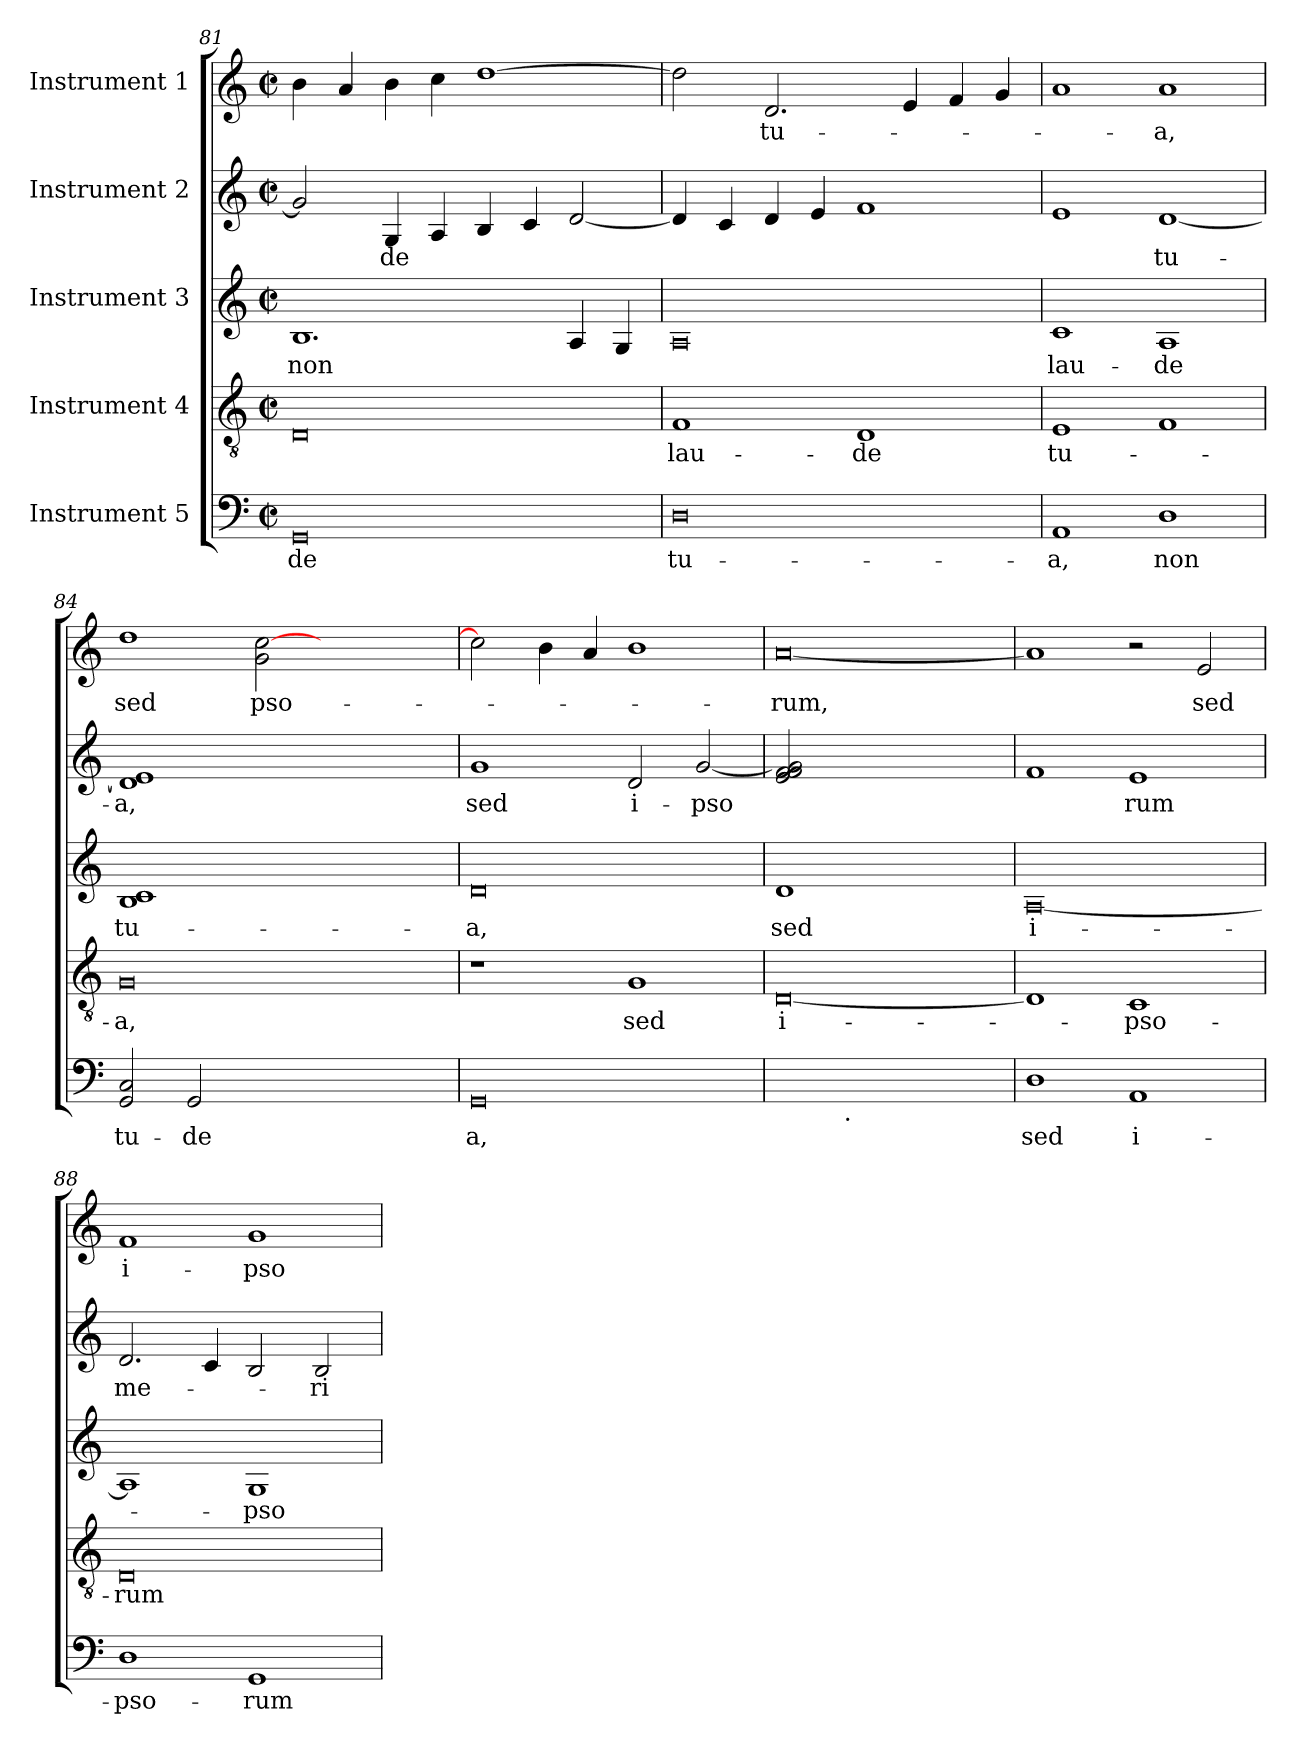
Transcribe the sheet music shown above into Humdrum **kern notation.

**kern	**text	**kern	**text	**kern	**text	**kern	**text	**kern	**text
*part5	*part5	*part4	*part4	*part3	*part3	*part2	*part2	*part1	*part1
*staff5	*staff5	*staff4	*staff4	*staff3	*staff3	*staff2	*staff2	*staff1	*staff1
*I"Instrument 5	*	*I"Instrument 4	*	*I"Instrument 3	*	*I"Instrument 2	*	*I"Instrument 1	*
*clefF4	*	*clefGv2	*	*clefG2	*	*clefG2	*	*clefG2	*
*k[]	*	*k[]	*	*k[]	*	*k[]	*	*k[]	*
*M2/2	*	*M2/2	*	*M2/2	*	*M2/2	*	*M2/2	*
*met(c|)	*	*met(c|)	*	*met(c|)	*	*met(c|)	*	*met(c|)	*
=81	=81	=81	=81	=81	=81	=81	=81	=81	=81
!	!LO:LY:b	!	!	!	!LO:LY:b	!	!	!	!
0GG	-de	0D	.	1.B	non	2g/]	.	4b\	.
.	.	.	.	.	.	.	.	4a/	.
!	!	!	!	!	!	!	!LO:LY:b	!	!
.	.	.	.	.	.	4G/	-de	4b\	.
.	.	.	.	.	.	4A/	.	4cc\	.
.	.	.	.	.	.	4B/	.	[>1dd	.
.	.	.	.	.	.	4c/	.	.	.
.	.	.	.	4A/	.	[<2d/	.	.	.
.	.	.	.	4G/	.	.	.	.	.
=82	=82	=82	=82	=82	=82	=82	=82	=82	=82
!	!LO:LY:b	!	!LO:LY:b	!	!	!	!	!	!
0D	tu-	1F	lau-	0A	.	4d/]	.	2dd\]	.
.	.	.	.	.	.	4c/	.	.	.
!	!	!	!	!	!	!	!	!	!LO:LY:b
.	.	.	.	.	.	4d/	.	2.d/	tu-
.	.	.	.	.	.	4e/	.	.	.
!	!	!	!LO:LY:b	!	!	!	!	!	!
.	.	1D	-de	.	.	1f	.	.	.
.	.	.	.	.	.	.	.	4e/	.
.	.	.	.	.	.	.	.	4f/	.
.	.	.	.	.	.	.	.	4g/	.
=83	=83	=83	=83	=83	=83	=83	=83	=83	=83
!	!LO:LY:b	!	!LO:LY:b	!	!LO:LY:b	!	!	!	!
1AA	-a,	1E	tu-	1c	lau-	1e	.	1a	.
!	!LO:LY:b	!	!	!	!LO:LY:b	!	!LO:LY:b	!	!LO:LY:b
1D	non	1F	.	1A	-de	[<1d	tu-	1a	-a,
=84	=84	=84	=84	=84	=84	=84	=84	=84	=84
!	!LO:LY:b	!	!LO:LY:b	!	!LO:LY:b	!	!LO:LY:b	!	!LO:LY:b
2GG 2C	tu-	0G	-a,	1B 1c	tu-	1d] 1e	-a,	1dd	sed
!	!LO:LY:b	!	!	!	!	!	!	!	!
2GG/	-de	.	.	.	.	.	.	.	.
!	!	!	!	!	!	!	!	!	!LO:LY:b
1ryy	.	.	.	1ryy	.	1ryy	.	2g\ [>2cc\	-pso-
.	.	.	.	.	.	.	.	1ryy	.
2ryy	.	2ryy	.	2ryy	.	2ryy	.	.	.
!!LO:LB:g=z
=85	=85	=85	=85	=85	=85	=85	=85	=85	=85
!	!LO:LY:b	!	!	!	!LO:LY:b	!	!LO:LY:b	!	!
0GG	-a,	1r	.	0d	-a,	1g	sed	2cc\]	.
.	.	.	.	.	.	.	.	4b\	.
.	.	.	.	.	.	.	.	4a/	.
!	!	!	!LO:LY:b	!	!	!	!LO:LY:b	!	!
.	.	1G	sed	.	.	2d/	i-	1b	.
!	!	!	!	!	!	!	!LO:LY:b	!	!
.	.	.	.	.	.	[>2g/	-pso	.	.
!!LO:LB:g=z
=86	=86	=86	=86	=86	=86	=86	=86	=86	=86
!	!	!	!LO:LY:b	!	!LO:LY:b	!	!	!	!LO:LY:b
*^	*	*	*	*	*	*	*	*	*
1ryy	2ryy	.	[<0D	i-	1d	sed	2e 2f 2f 2g]	.	[<0a	-rum,
!	!LO:TX:b:t=.	!	!	!	!	!	!	!	!	!
.	1.ryy	.	.	.	.	.	1.ryy	.	.	.
1ryy	.	.	.	.	1ryy	.	.	.	.	.
=87	=87	=87	=87	=87	=87	=87	=87	=87	=87	=87
!	!	!LO:LY:b	!	!	!	!LO:LY:b	!	!	!	!
*v	*v	*	*	*	*	*	*	*	*	*
1D	sed	1D]	.	[<0A	i-	1f	.	1a]	.
!	!LO:LY:b	!	!LO:LY:b	!	!	!	!LO:LY:b	!	!
1AA	i-	1C	-pso-	.	.	1e	rum	2r	.
!	!	!	!	!	!	!	!	!	!LO:LY:b
.	.	.	.	.	.	.	.	2e/	sed
=88	=88	=88	=88	=88	=88	=88	=88	=88	=88
!	!LO:LY:b	!	!LO:LY:b	!	!	!	!LO:LY:b	!	!LO:LY:b
1D	-pso-	0D	-rum	1A]	.	2.d/	me-	1f	i-
.	.	.	.	.	.	4c/	.	.	.
!	!LO:LY:b	!	!	!	!LO:LY:b	!	!	!	!LO:LY:b
1GG	-rum	.	.	1G	-pso-	2B/	.	1g	-pso-
!	!	!	!	!	!	!	!LO:LY:b	!	!
.	.	.	.	.	.	2B/	-ri-	.	.
=	=	=	=	=	=	=	=	=	=
*-	*-	*-	*-	*-	*-	*-	*-	*-	*-
